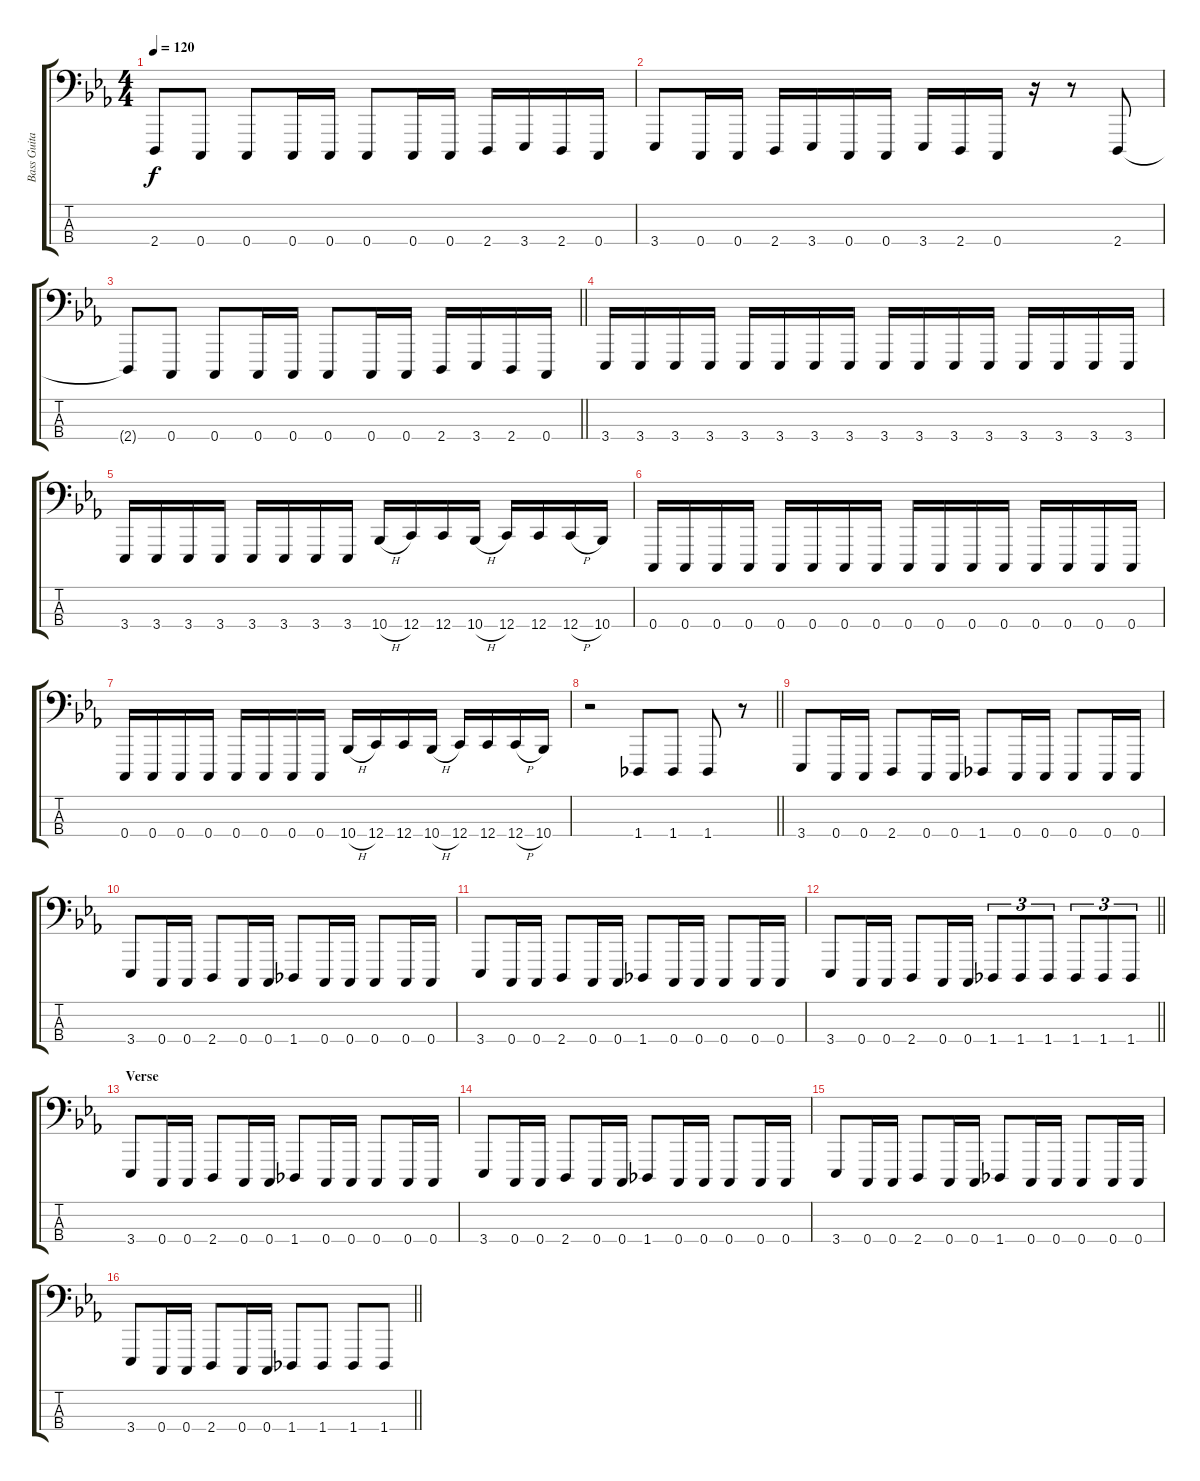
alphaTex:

\track ("Bass Guitar" "Bass Guita") {instrument clavinet}
\staff {score tabs}
\tuning (F2 C2 G1 C1) {hide}
\ts (4 4)
\tempo 120
\clef f4
\ks eb
2.4{t}.8{dy f} 0.4.8 0.4.8 0.4.16 0.4.16 0.4.8 0.4.16 0.4.16 2.4.16 3.4.16 2.4.16 0.4.16 |
3.4.8 0.4.16 0.4.16 2.4.16 3.4.16 0.4.16 0.4.16 3.4.16 2.4.16 0.4.16 r.16 r.8 2.4.8 |
\barLineRight lightlight
2.4{t}.8 0.4.8 0.4.8 0.4.16 0.4.16 0.4.8 0.4.16 0.4.16 2.4.16 3.4.16 2.4.16 0.4.16 |
\section ("" "")
3.4.16 3.4.16 3.4.16 3.4.16 3.4.16 3.4.16 3.4.16 3.4.16 3.4.16 3.4.16 3.4.16 3.4.16 3.4.16 3.4.16 3.4.16 3.4.16 |
3.4.16 3.4.16 3.4.16 3.4.16 3.4.16 3.4.16 3.4.16 3.4.16 10.4{h}.16 12.4.16 12.4.16 10.4{h}.16 12.4.16 12.4.16 12.4{h}.16 10.4.16 |
0.4.16 0.4.16 0.4.16 0.4.16 0.4.16 0.4.16 0.4.16 0.4.16 0.4.16 0.4.16 0.4.16 0.4.16 0.4.16 0.4.16 0.4.16 0.4.16 |
0.4.16 0.4.16 0.4.16 0.4.16 0.4.16 0.4.16 0.4.16 0.4.16 10.4{h}.16 12.4.16 12.4.16 10.4{h}.16 12.4.16 12.4.16 12.4{h}.16 10.4.16 |
\barLineRight lightlight
r.2 1.4.8 1.4.8 1.4.8 r.8 |
\section ("" "")
3.4.8 0.4.16 0.4.16 2.4.8 0.4.16 0.4.16 1.4.8 0.4.16 0.4.16 0.4.8 0.4.16 0.4.16 |
3.4.8 0.4.16 0.4.16 2.4.8 0.4.16 0.4.16 1.4.8 0.4.16 0.4.16 0.4.8 0.4.16 0.4.16 |
3.4.8 0.4.16 0.4.16 2.4.8 0.4.16 0.4.16 1.4.8 0.4.16 0.4.16 0.4.8 0.4.16 0.4.16 |
\barLineRight lightlight
3.4.8 0.4.16 0.4.16 2.4.8 0.4.16 0.4.16 1.4.8{tu (3 2)} 1.4.8{tu (3 2)} 1.4.8{tu (3 2)} 1.4.8{tu (3 2)} 1.4.8{tu (3 2)} 1.4.8{tu (3 2)} |
\section ("" "Verse")
3.4.8 0.4.16 0.4.16 2.4.8 0.4.16 0.4.16 1.4.8 0.4.16 0.4.16 0.4.8 0.4.16 0.4.16 |
3.4.8 0.4.16 0.4.16 2.4.8 0.4.16 0.4.16 1.4.8 0.4.16 0.4.16 0.4.8 0.4.16 0.4.16 |
3.4.8 0.4.16 0.4.16 2.4.8 0.4.16 0.4.16 1.4.8 0.4.16 0.4.16 0.4.8 0.4.16 0.4.16 |
\barLineRight lightlight
3.4.8 0.4.16 0.4.16 2.4.8 0.4.16 0.4.16 1.4.8 1.4.8 1.4.8 1.4.8
